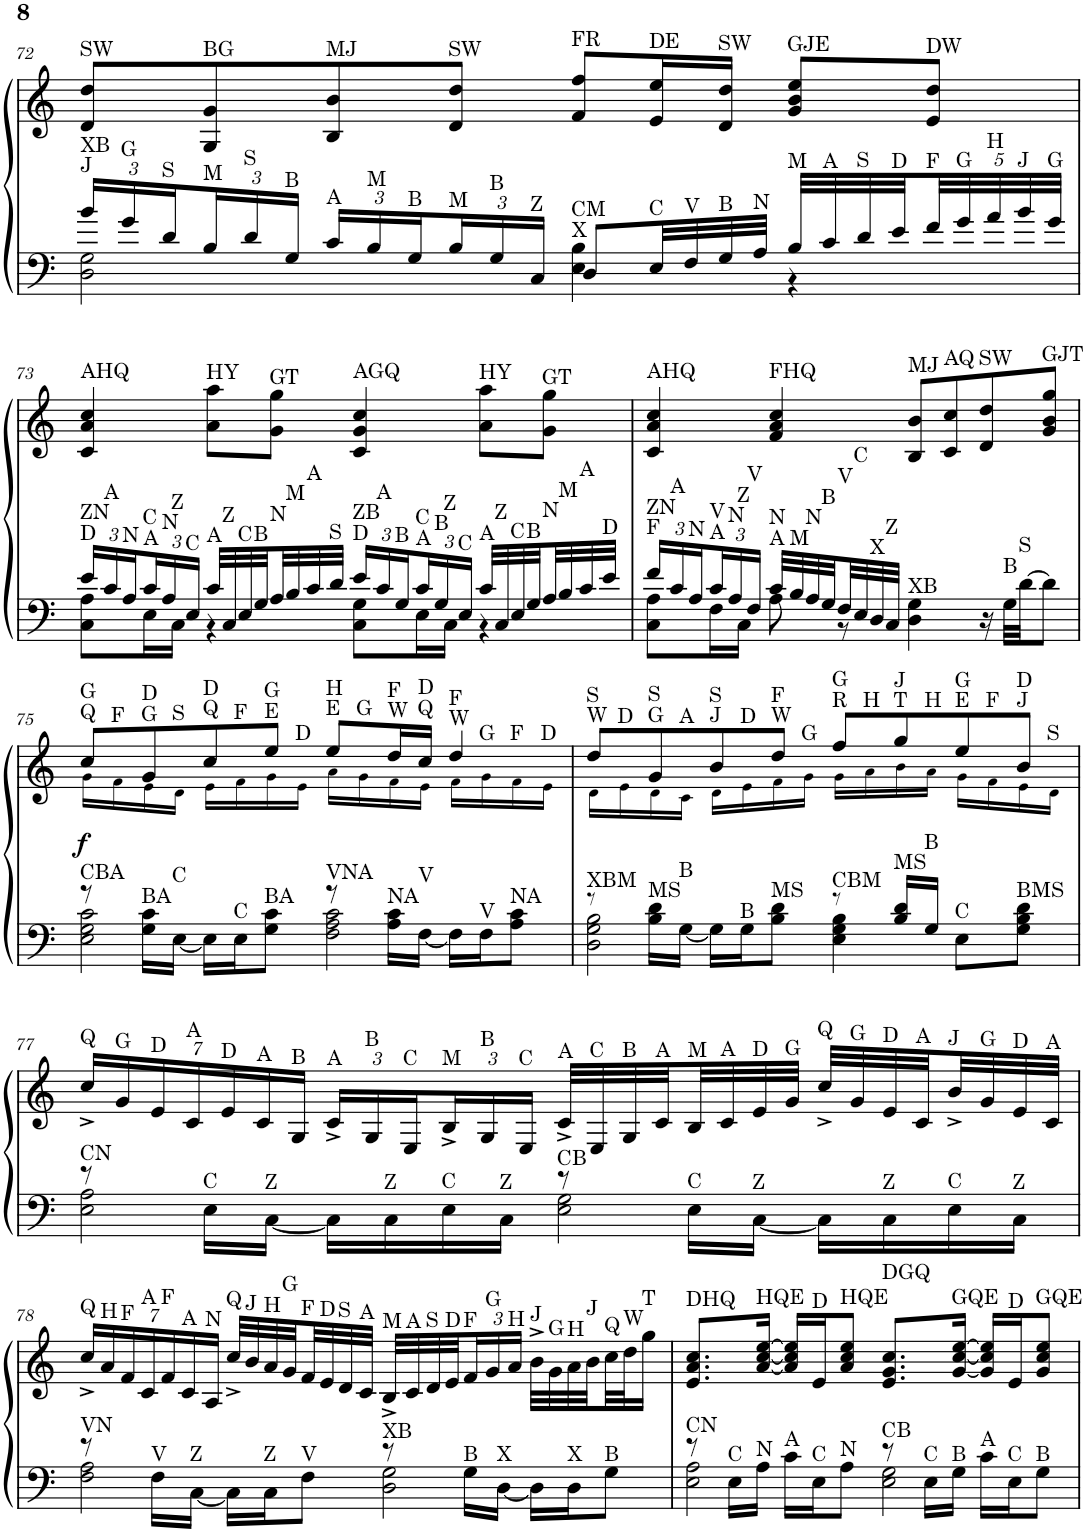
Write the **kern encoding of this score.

**kern	**kern	**dynam
*part1	*part1	*part1
*staff2	*staff1	*staff1/2
*I"Piano	*	*
*I'Pno.	*	*
!!LO:PB:g=z
*clefF4	*clefG2	*
*k[]	*k[]	*
*M4/4	*M4/4	*
*met(c)	*met(c)	*
*Xbrackettup	*	*
=72	=72	=72
*^	*	*
!	!	!LO:TX:a:t=SW	!
!LO:TX:a:t=J	!	!	!
!LO:TX:a:t=XB	!	!	!
24b/LL	2D\ 2G\	8d/ 8dd/L	.
!LO:TX:a:t=G	!	!	!
24g/	.	.	.
!LO:TX:a:t=S	!	!	!
24d/	.	.	.
!	!	!LO:TX:a:t=BG	!
!LO:TX:a:t=M	!	!	!
24B/	.	8G/ 8g/	.
!LO:TX:a:t=S	!	!	!
24d/	.	.	.
!LO:TX:a:t=B	!	!	!
24G/JJ	.	.	.
!	!	!LO:TX:a:t=MJ	!
!LO:TX:a:t=A	!	!	!
24c/LL	.	8B/ 8b/	.
!LO:TX:a:t=M	!	!	!
24B/	.	.	.
!LO:TX:a:t=B	!	!	!
24G/	.	.	.
!	!	!LO:TX:a:t=SW	!
!LO:TX:a:t=M	!	!	!
24B/	.	8d/ 8dd/J	.
!LO:TX:a:t=B	!	!	!
24G/	.	.	.
!LO:TX:a:t=Z	!	!	!
24C/JJ	.	.	.
!	!	!LO:TX:a:t=FR	!
!LO:TX:a:t=X	!	!	!
!LO:TX:a:t=CM	!	!	!
8D/L	4E\ 4B\	8f/ 8ff/L	.
!	!	!LO:TX:a:t=DE	!
!LO:TX:a:t=C	!	!	!
32E/LL	.	16e/ 16ee/L	.
!LO:TX:a:t=V	!	!	!
32F/	.	.	.
!	!	!LO:TX:a:t=SW	!
!LO:TX:a:t=B	!	!	!
32G/	.	16d/ 16dd/JJ	.
!LO:TX:a:t=N	!	!	!
32A/JJJ	.	.	.
!	!	!LO:TX:a:t=GJE	!
!LO:TX:a:t=M	!	!	!
32B/LLL	4r	8g/ 8b/ 8ee/L	.
!LO:TX:a:t=A	!	!	!
32c/	.	.	.
!LO:TX:a:t=S	!	!	!
32d/	.	.	.
!LO:TX:a:t=D	!	!	!
32e/	.	.	.
!	!	!LO:TX:a:t=DW	!
!LO:TX:a:t=F	!	!	!
40f/	.	8e/ 8dd/J	.
!LO:TX:a:t=G	!	!	!
40g/	.	.	.
!LO:TX:a:t=H	!	!	!
40a/	.	.	.
!LO:TX:a:t=J	!	!	!
40b/	.	.	.
!LO:TX:a:t=G	!	!	!
40g/JJJ	.	.	.
!!LO:LB:g=z
=73	=73	=73	=73
!	!	!LO:TX:a:t=AHQ	!
!LO:TX:a:t=D	!	!	!
!LO:TX:a:t=ZN	!	!	!
24e/LL	8C\ 8A\L	4c/ 4a/ 4cc/	.
!LO:TX:a:t=A	!	!	!
24c/	.	.	.
!LO:TX:a:t=N	!	!	!
24A/	.	.	.
!LO:TX:a:t=A	!	!	!
!LO:TX:a:t=C	!	!	!
24c/	16E\L	.	.
!LO:TX:a:t=N	!	!	!
24A/	.	.	.
!	!LO:TX:a:t=Z	!	!
.	16C\JJ	.	.
!LO:TX:a:t=C	!	!	!
24E/JJ	.	.	.
!	!	!LO:TX:a:t=HY	!
!LO:TX:a:t=A	!	!	!
32c/LLL	4r	8a\ 8aa\L	.
!LO:TX:a:t=Z	!	!	!
32C/	.	.	.
!LO:TX:a:t=C	!	!	!
32E/	.	.	.
!LO:TX:a:t=B	!	!	!
32G/	.	.	.
!	!	!LO:TX:a:t=GT	!
!LO:TX:a:t=N	!	!	!
32A/	.	8g\ 8gg\J	.
!LO:TX:a:t=M	!	!	!
32B/	.	.	.
!LO:TX:a:t=A	!	!	!
32c/	.	.	.
!LO:TX:a:t=S	!	!	!
32d/JJJ	.	.	.
!	!	!LO:TX:a:t=AGQ	!
!LO:TX:a:t=D	!	!	!
!LO:TX:a:t=ZB	!	!	!
24e/LL	8C\ 8G\L	4c/ 4g/ 4cc/	.
!LO:TX:a:t=A	!	!	!
24c/	.	.	.
!LO:TX:a:t=B	!	!	!
24G/	.	.	.
!LO:TX:a:t=A	!	!	!
!LO:TX:a:t=C	!	!	!
24c/	16E\L	.	.
!LO:TX:a:t=B	!	!	!
24G/	.	.	.
!	!LO:TX:a:t=Z	!	!
.	16C\JJ	.	.
!LO:TX:a:t=C	!	!	!
24E/JJ	.	.	.
!	!	!LO:TX:a:t=HY	!
!LO:TX:a:t=A	!	!	!
32c/LLL	4r	8a\ 8aa\L	.
!LO:TX:a:t=Z	!	!	!
32C/	.	.	.
!LO:TX:a:t=C	!	!	!
32E/	.	.	.
!LO:TX:a:t=B	!	!	!
32G/	.	.	.
!	!	!LO:TX:a:t=GT	!
!LO:TX:a:t=N	!	!	!
32A/	.	8g\ 8gg\J	.
!LO:TX:a:t=M	!	!	!
32B/	.	.	.
!LO:TX:a:t=A	!	!	!
32c/	.	.	.
!LO:TX:a:t=D	!	!	!
32e/JJJ	.	.	.
=74	=74	=74	=74
!	!	!LO:TX:a:t=AHQ	!
!LO:TX:a:t=F	!	!	!
!LO:TX:a:t=ZN	!	!	!
24f/LL	8C\ 8A\L	4c/ 4a/ 4cc/	.
!LO:TX:a:t=A	!	!	!
24c/	.	.	.
!LO:TX:a:t=N	!	!	!
24A/	.	.	.
!LO:TX:a:t=A	!	!	!
!LO:TX:a:t=V	!	!	!
24c/	16F\L	.	.
!LO:TX:a:t=N	!	!	!
24A/	.	.	.
!	!LO:TX:a:t=Z	!	!
.	16C\JJ	.	.
!LO:TX:a:t=V	!	!	!
24F/JJ	.	.	.
!	!	!LO:TX:a:t=FHQ	!
!LO:TX:a:t=A	!	!	!
!LO:TX:a:t=N	!	!	!
32c/LLL	8A\	4f/ 4a/ 4cc/	.
!LO:TX:a:t=M	!	!	!
32B/	.	.	.
!LO:TX:a:t=N	!	!	!
32A/	.	.	.
!LO:TX:a:t=B	!	!	!
32G/	.	.	.
!LO:TX:a:t=V	!	!	!
32F/	8r	.	.
!LO:TX:a:t=C	!	!	!
32E/	.	.	.
!LO:TX:a:t=X	!	!	!
32D/	.	.	.
!LO:TX:a:t=Z	!	!	!
32C/JJJ	.	.	.
!	!	!LO:TX:a:t=MJ	!
!LO:TX:a:t=XB	!	!	!
4D\ 4G\	2ryy	8B/ 8b/L	.
!	!	!LO:TX:a:t=AQ	!
.	.	8c/ 8cc/	.
!	!	!LO:TX:a:t=SW	!
16r	.	8d/ 8dd/	.
!LO:TX:a:t=B	!	!	!
32G\LLL	.	.	.
!LO:TX:a:t=S	!	!	!
[32d\JJ	.	.	.
!	!	!LO:TX:a:t=GJT	!
8d\J]	.	8g/ 8b/ 8gg/J	.
!!LO:LB:g=z
=75	=75	=75	=75
*	*	*^	*
!	!	!LO:TX:a:t=Q	!	!
!	!	!LO:TX:a:t=G	!	!
!LO:TX:a:t=CBA	!	!	!	!
!	!	!	!	!LO:DY:b
8r	2E\ 2G\ 2c\	8cc/L	16g!\LL	f
!	!	!	!LO:TX:a:t=F	!
.	.	.	16f!\	.
!	!	!LO:TX:a:t=G	!	!
!	!	!LO:TX:a:t=D	!	!
!LO:TX:a:t=BA	!	!	!	!
16G\ 16c\LL	.	8g/	16e!\	.
!	!	!	!LO:TX:a:t=S	!
!LO:TX:a:t=C	!	!	!	!
[16E\JJ	.	.	16d!\JJ	.
!	!	!LO:TX:a:t=Q	!	!
!	!	!LO:TX:a:t=D	!	!
16E\LL]	.	8cc/	16e!\LL	.
!	!	!	!LO:TX:a:t=F	!
!LO:TX:a:t=C	!	!	!	!
16E\J	.	.	16f!\	.
!	!	!LO:TX:a:t=E	!	!
!	!	!LO:TX:a:t=G	!	!
!LO:TX:a:t=BA	!	!	!	!
8G\ 8c\J	.	8ee/J	16g!\	.
!	!	!	!LO:TX:a:t=D	!
.	.	.	16e!\JJ	.
!	!	!LO:TX:a:t=E	!	!
!	!	!LO:TX:a:t=H	!	!
!LO:TX:a:t=VNA	!	!	!	!
8r	2F\ 2A\ 2c\	8ee/L	16a!\LL	.
!	!	!	!LO:TX:a:t=G	!
.	.	.	16g!\	.
!	!	!LO:TX:a:t=W	!	!
!	!	!LO:TX:a:t=F	!	!
!LO:TX:a:t=NA	!	!	!	!
16A\ 16c\LL	.	16dd/L	16f!\	.
!	!	!LO:TX:a:t=Q	!	!
!	!	!LO:TX:a:t=D	!	!
!LO:TX:a:t=V	!	!	!	!
[16F\JJ	.	16cc/JJ	16e!\JJ	.
!	!	!LO:TX:a:t=W	!	!
!	!	!LO:TX:a:t=F	!	!
16F\LL]	.	4dd/	16f!\LL	.
!	!	!	!LO:TX:a:t=G	!
!LO:TX:a:t=V	!	!	!	!
16F\J	.	.	16g!\	.
!	!	!	!LO:TX:a:t=F	!
!LO:TX:a:t=NA	!	!	!	!
8A\ 8c\J	.	.	16f!\	.
!	!	!	!LO:TX:a:t=D	!
.	.	.	16e!\JJ	.
=76	=76	=76	=76	=76
!	!	!LO:TX:a:t=W	!	!
!	!	!LO:TX:a:t=S	!	!
!LO:TX:a:t=XBM	!	!	!	!
8r	2D\ 2G\ 2B\	8dd/L	16d!\LL	.
!	!	!	!LO:TX:a:t=D	!
.	.	.	16e!\	.
!	!	!LO:TX:a:t=G	!	!
!	!	!LO:TX:a:t=S	!	!
!LO:TX:a:t=MS	!	!	!	!
16B\ 16d\LL	.	8g/	16d!\	.
!	!	!	!LO:TX:a:t=A	!
!LO:TX:a:t=B	!	!	!	!
[16G\JJ	.	.	16c!\JJ	.
!	!	!LO:TX:a:t=J	!	!
!	!	!LO:TX:a:t=S	!	!
16G\LL]	.	8b/	16d!\LL	.
!	!	!	!LO:TX:a:t=D	!
!LO:TX:a:t=B	!	!	!	!
16G\J	.	.	16e!\	.
!	!	!LO:TX:a:t=W	!	!
!	!	!LO:TX:a:t=F	!	!
!LO:TX:a:t=MS	!	!	!	!
8B\ 8d\J	.	8dd/J	16f!\	.
!	!	!	!LO:TX:a:t=G	!
.	.	.	16g!\JJ	.
!	!	!LO:TX:a:t=R	!	!
!	!	!LO:TX:a:t=G	!	!
!LO:TX:a:t=CBM	!	!	!	!
8r	4E\ 4G\ 4B\	8ff/L	16g!\LL	.
!	!	!	!LO:TX:a:t=H	!
.	.	.	16a!\	.
!	!	!LO:TX:a:t=T	!	!
!	!	!LO:TX:a:t=J	!	!
!LO:TX:a:t=MS	!	!	!	!
16B/ 16d/LL	.	8gg/	16b!\	.
!	!	!	!LO:TX:a:t=H	!
!LO:TX:a:t=B	!	!	!	!
16G/JJ	.	.	16a!\JJ	.
!	!	!LO:TX:a:t=E	!	!
!	!	!LO:TX:a:t=G	!	!
!LO:TX:a:t=C	!	!	!	!
8E\L	4ryy	8ee/	16g!\LL	.
!	!	!	!LO:TX:a:t=F	!
.	.	.	16f!\	.
!	!	!LO:TX:a:t=J	!	!
!	!	!LO:TX:a:t=D	!	!
!LO:TX:a:t=BMS	!	!	!	!
8G\ 8B\ 8d\J	.	8b/J	16e!\	.
!	!	!	!LO:TX:a:t=S	!
.	.	.	16d!\JJ	.
*	*	*v	*v	*
!!LO:LB:g=z
=77	=77	=77	=77
*	*	*Xbrackettup	*
*	*	*^	*
!	!	!LO:TX:a:t=Q	!	!
!LO:TX:a:t=CN	!	!	!	!
*	*	*v	*v	*
8r	2E\ 2A\	28cc^/LL	.
!	!	!LO:TX:a:t=G	!
.	.	28g/	.
!	!	!LO:TX:a:t=D	!
.	.	28e/	.
!	!	!LO:TX:a:t=A	!
.	.	28c/	.
!LO:TX:a:t=C	!	!	!
16E\LL	.	.	.
!	!	!LO:TX:a:t=D	!
.	.	28e/	.
!	!	!LO:TX:a:t=A	!
.	.	28c/	.
!LO:TX:a:t=Z	!	!	!
[16C\JJ	.	.	.
!	!	!LO:TX:a:t=B	!
.	.	28G/JJ	.
!	!	!LO:TX:a:t=A	!
16C\LL]	.	24c^/LL	.
!	!	!LO:TX:a:t=B	!
.	.	24G/	.
!LO:TX:a:t=Z	!	!	!
16C\	.	.	.
!	!	!LO:TX:a:t=C	!
.	.	24E/	.
!	!	!LO:TX:a:t=M	!
!LO:TX:a:t=C	!	!	!
16E\	.	24B^/	.
!	!	!LO:TX:a:t=B	!
.	.	24G/	.
!LO:TX:a:t=Z	!	!	!
16C\JJ	.	.	.
!	!	!LO:TX:a:t=C	!
.	.	24E/JJ	.
!	!	!LO:TX:a:t=A	!
!LO:TX:a:t=CB	!	!	!
8r	2E\ 2G\	32c^/LLL	.
!	!	!LO:TX:a:t=C	!
.	.	32E/	.
!	!	!LO:TX:a:t=B	!
.	.	32G/	.
!	!	!LO:TX:a:t=A	!
.	.	32c/	.
!	!	!LO:TX:a:t=M	!
!LO:TX:a:t=C	!	!	!
16E\LL	.	32B/	.
!	!	!LO:TX:a:t=A	!
.	.	32c/	.
!	!	!LO:TX:a:t=D	!
!LO:TX:a:t=Z	!	!	!
[16C\JJ	.	32e/	.
!	!	!LO:TX:a:t=G	!
.	.	32g/JJJ	.
!	!	!LO:TX:a:t=Q	!
16C\LL]	.	32cc^/LLL	.
!	!	!LO:TX:a:t=G	!
.	.	32g/	.
!	!	!LO:TX:a:t=D	!
!LO:TX:a:t=Z	!	!	!
16C\	.	32e/	.
!	!	!LO:TX:a:t=A	!
.	.	32c/	.
!	!	!LO:TX:a:t=J	!
!LO:TX:a:t=C	!	!	!
16E\	.	32b^/	.
!	!	!LO:TX:a:t=G	!
.	.	32g/	.
!	!	!LO:TX:a:t=D	!
!LO:TX:a:t=Z	!	!	!
16C\JJ	.	32e/	.
!	!	!LO:TX:a:t=A	!
.	.	32c/JJJ	.
!!LO:LB:g=z
=78	=78	=78	=78
!	!	!LO:TX:a:t=Q	!
!LO:TX:a:t=VN	!	!	!
8r	2F\ 2A\	28cc^/LL	.
!	!	!LO:TX:a:t=H	!
.	.	28a/	.
!	!	!LO:TX:a:t=F	!
.	.	28f/	.
!	!	!LO:TX:a:t=A	!
.	.	28c/	.
!LO:TX:a:t=V	!	!	!
16F\LL	.	.	.
!	!	!LO:TX:a:t=F	!
.	.	28f/	.
!	!	!LO:TX:a:t=A	!
.	.	28c/	.
!LO:TX:a:t=Z	!	!	!
[16C\JJ	.	.	.
!	!	!LO:TX:a:t=N	!
.	.	28A/JJ	.
!	!	!LO:TX:a:t=Q	!
16C\LL]	.	32cc^/LLL	.
!	!	!LO:TX:a:t=J	!
.	.	32b/	.
!	!	!LO:TX:a:t=H	!
!LO:TX:a:t=Z	!	!	!
16C\J	.	32a/	.
!	!	!LO:TX:a:t=G	!
.	.	32g/	.
!	!	!LO:TX:a:t=F	!
!LO:TX:a:t=V	!	!	!
8F\J	.	32f/	.
!	!	!LO:TX:a:t=D	!
.	.	32e/	.
!	!	!LO:TX:a:t=S	!
.	.	32d/	.
!	!	!LO:TX:a:t=A	!
.	.	32c/JJJ	.
!	!	!LO:TX:a:t=M	!
!LO:TX:a:t=XB	!	!	!
8r	2D\ 2G\	32B^/LLL	.
!	!	!LO:TX:a:t=A	!
.	.	32c/	.
!	!	!LO:TX:a:t=S	!
.	.	32d/	.
!	!	!LO:TX:a:t=D	!
.	.	32e/J	.
!	!	!LO:TX:a:t=F	!
!LO:TX:a:t=B	!	!	!
16G\LL	.	24f/	.
!	!	!LO:TX:a:t=G	!
.	.	24g/	.
!LO:TX:a:t=X	!	!	!
[16D\JJ	.	.	.
!	!	!LO:TX:a:t=H	!
.	.	24a/JJ	.
!	!	!LO:TX:a:t=J	!
16D\LL]	.	32b^\LLL	.
!	!	!LO:TX:a:t=G	!
.	.	32g\	.
!	!	!LO:TX:a:t=H	!
!LO:TX:a:t=X	!	!	!
16D\J	.	32a\	.
!	!	!LO:TX:a:t=J	!
.	.	32b\	.
!	!	!LO:TX:a:t=Q	!
!LO:TX:a:t=B	!	!	!
8G\J	.	32cc\	.
!	!	!LO:TX:a:t=W	!
.	.	32dd\J	.
!	!	!LO:TX:a:t=T	!
.	.	16gg\JJ	.
=79	=79	=79	=79
!	!	!LO:TX:a:t=DHQ	!
!LO:TX:a:t=CN	!	!	!
8r	2E\ 2A\	8.e/ 8.a/ 8.cc/L	.
!LO:TX:a:t=C	!	!	!
16E\LL	.	.	.
!	!	!LO:TX:a:t=HQE	!
!LO:TX:a:t=N	!	!	!
16A\JJ	.	[16a/ [16cc/ [16ee/Jk	.
!LO:TX:a:t=A	!	!	!
16c\LL	.	16a/] 16cc/] 16ee/]LL	.
!	!	!LO:TX:a:t=D	!
!LO:TX:a:t=C	!	!	!
16E\J	.	16e/J	.
!	!	!LO:TX:a:t=HQE	!
!LO:TX:a:t=N	!	!	!
8A\J	.	8a/ 8cc/ 8ee/J	.
!	!	!LO:TX:a:t=DGQ	!
!LO:TX:a:t=CB	!	!	!
8r	2E\ 2G\	8.e/ 8.g/ 8.cc/L	.
!LO:TX:a:t=C	!	!	!
16E\LL	.	.	.
!	!	!LO:TX:a:t=GQE	!
!LO:TX:a:t=B	!	!	!
16G\JJ	.	[16g/ [16cc/ [16ee/Jk	.
!LO:TX:a:t=A	!	!	!
16c\LL	.	16g/] 16cc/] 16ee/]LL	.
!	!	!LO:TX:a:t=D	!
!LO:TX:a:t=C	!	!	!
16E\J	.	16e/J	.
!	!	!LO:TX:a:t=GQE	!
!LO:TX:a:t=B	!	!	!
8G\J	.	8g/ 8cc/ 8ee/J	.
*v	*v	*	*
=	=	=
*-	*-	*-
